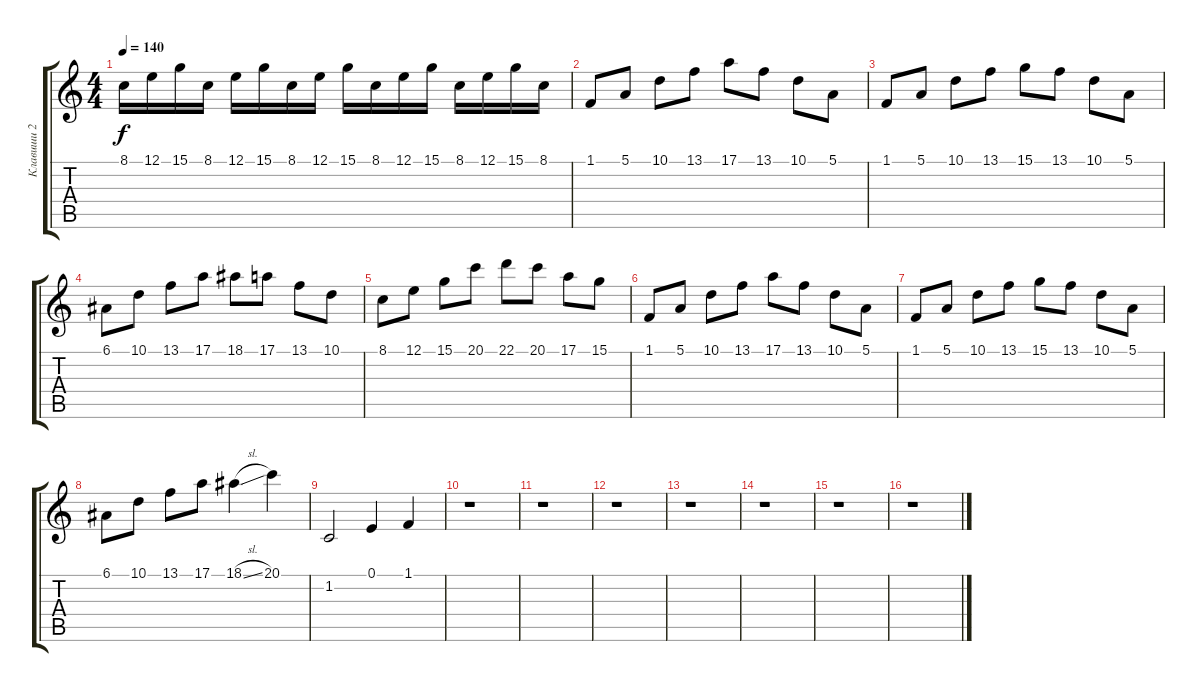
\track ("Клавиши 2" "Клавиши 2") {instrument pad1newage}
\staff {score tabs}
\tuning (E4 B3 G3 D3 A2 E2) {hide}
\ts (4 4)
\tempo 140
\clef g2
\ks c
8.1.16{dy f} 12.1.16 15.1.16 8.1.16 12.1.16 15.1.16 8.1.16 12.1.16 15.1.16 8.1.16 12.1.16 15.1.16 8.1.16 12.1.16 15.1.16 8.1.16 |
1.1.8 5.1.8 10.1.8 13.1.8 17.1.8 13.1.8 10.1.8 5.1.8 |
1.1.8 5.1.8 10.1.8 13.1.8 15.1.8 13.1.8 10.1.8 5.1.8 |
6.1.8 10.1.8 13.1.8 17.1.8 18.1.8 17.1.8 13.1.8 10.1.8 |
8.1.8 12.1.8 15.1.8 20.1.8 22.1.8 20.1.8 17.1.8 15.1.8 |
1.1.8 5.1.8 10.1.8 13.1.8 17.1.8 13.1.8 10.1.8 5.1.8 |
1.1.8 5.1.8 10.1.8 13.1.8 15.1.8 13.1.8 10.1.8 5.1.8 |
6.1.8 10.1.8 13.1.8 17.1.8 18.1{sl}.4 20.1.4 |
1.2.2 0.1.4 1.1.4 |
r.1 |
r.1 |
r.1 |
r.1 |
r.1 |
r.1 |
r.1
